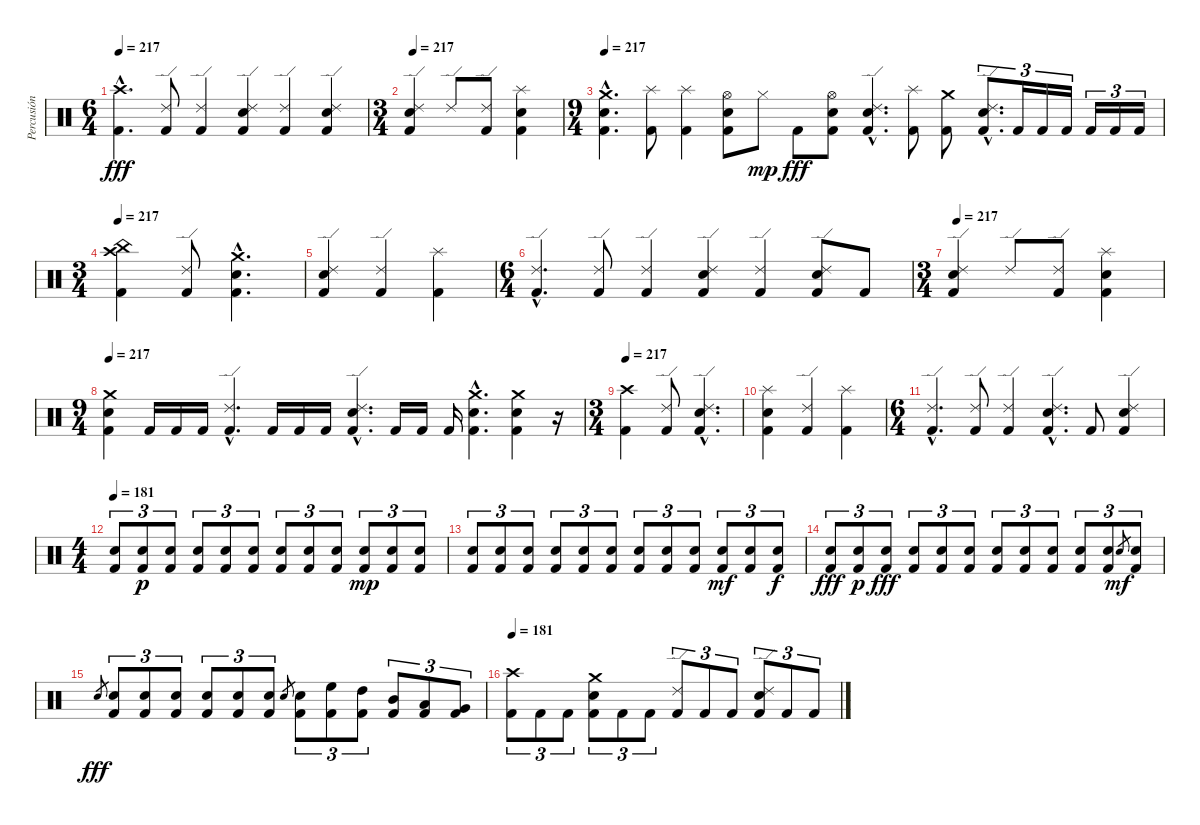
\track ("Percusión" "Percusión") {instrument percussion}
\staff {score}
\articulation defaults
\ts (6 4)
\tempo 217
\clef neutral
\ks c
("Kick (hit) 2"{hac} "Crash high (hit)"{hac}).4{d dy fff} ("Kick (hit) 2" "Ride (edge) 2").8 ("Kick (hit) 2" "Ride (edge) 2").4 ("Kick (hit) 2" "Electric Snare (hit)" "Ride (edge) 2").4 ("Kick (hit) 2" "Ride (edge) 2").4 ("Kick (hit) 2" "Electric Snare (hit)" "Ride (edge) 2").4 |
\ts (3 4)
\tempo 217
("Kick (hit) 2" "Electric Snare (hit)" "Ride (edge) 2").4 "Ride (edge) 2".8 ("Kick (hit) 2" "Ride (edge) 2").8 ("Kick (hit) 2" "Electric Snare (hit)" "Splash (hit)").4 |
\ts (9 4)
\tempo 217
("Kick (hit) 2"{hac} "Electric Snare (hit)"{hac} "Crash medium (hit)"{hac}).4{d} ("Kick (hit) 2" "Splash (hit)").8 ("Kick (hit) 2" "Splash (hit)").4 ("Kick (hit) 2" "Electric Snare (hit)" "Hi-Hat (open)").8 "Hi-Hat (closed)".8{dy mp} "Kick (hit) 2".8{dy fff} ("Kick (hit) 2" "Electric Snare (hit)" "Hi-Hat (open)").8 ("Kick (hit) 2"{hac} "Electric Snare (hit)"{hac} "Ride (edge) 2"{hac}).4{d} ("Kick (hit) 2" "Splash (hit)").8 ("Kick (hit) 2" "Crash medium (hit)").8 ("Kick (hit) 2"{hac} "Electric Snare (hit)"{hac} "Ride (edge) 2"{hac}).8{d tu (3 2)} "Kick (hit) 2".16{tu (3 2)} "Kick (hit) 2".16{tu (3 2)} "Kick (hit) 2".16{tu (3 2)} "Kick (hit) 2".16{tu (3 2)} "Kick (hit) 2".16{tu (3 2)} "Kick (hit) 2".16{tu (3 2)} |
\ts (3 4)
\tempo 217
("Kick (hit) 2" "Crash high (hit)" "China (hit)").4 ("Kick (hit) 2" "Ride (edge) 2").8 ("Kick (hit) 2"{hac} "Electric Snare (hit)"{hac} "Crash medium (hit)"{hac}).4{d} |
("Kick (hit) 2" "Electric Snare (hit)" "Ride (edge) 2").4 ("Kick (hit) 2" "Ride (edge) 2").4 ("Kick (hit) 2" "Splash (hit)").4 |
\ts (6 4)
("Kick (hit) 2"{hac} "Ride (edge) 2"{hac}).4{d} ("Kick (hit) 2" "Ride (edge) 2").8 ("Kick (hit) 2" "Ride (edge) 2").4 ("Kick (hit) 2" "Electric Snare (hit)" "Ride (edge) 2").4 ("Kick (hit) 2" "Ride (edge) 2").4 ("Kick (hit) 2" "Electric Snare (hit)" "Ride (edge) 2").8 "Kick (hit) 2".8 |
\ts (3 4)
\tempo 217
("Kick (hit) 2" "Electric Snare (hit)" "Ride (edge) 2").4 "Ride (edge) 2".8 ("Kick (hit) 2" "Ride (edge) 2").8 ("Kick (hit) 2" "Electric Snare (hit)" "Splash (hit)").4 |
\ts (9 4)
\tempo 217
("Kick (hit) 2" "Electric Snare (hit)" "Crash medium (hit)").4 "Kick (hit) 2".16 "Kick (hit) 2".16 "Kick (hit) 2".16 ("Kick (hit) 2"{hac} "Ride (edge) 2"{hac}).4{d} "Kick (hit) 2".16 "Kick (hit) 2".16 "Kick (hit) 2".16 ("Kick (hit) 2"{hac} "Electric Snare (hit)"{hac} "Ride (edge) 2"{hac}).4{d} "Kick (hit) 2".16 "Kick (hit) 2".16 "Kick (hit) 2".16 ("Kick (hit) 2"{hac} "Electric Snare (hit)"{hac} "Crash medium (hit)"{hac}).4{d} ("Kick (hit) 2" "Electric Snare (hit)" "Crash medium (hit)").4 r.16 |
\ts (3 4)
\tempo 217
("Kick (hit) 2" "Crash high (hit)").4 ("Kick (hit) 2" "Ride (edge) 2").8 ("Kick (hit) 2"{hac} "Electric Snare (hit)"{hac} "Ride (edge) 2"{hac}).4{d} |
("Kick (hit) 2" "Electric Snare (hit)" "Splash (hit)").4 ("Kick (hit) 2" "Ride (edge) 2").4 ("Kick (hit) 2" "Splash (hit)").4 |
\ts (6 4)
("Kick (hit) 2"{hac} "Ride (edge) 2"{hac}).4{d} ("Kick (hit) 2" "Ride (edge) 2").8 ("Kick (hit) 2" "Ride (edge) 2").4 ("Kick (hit) 2"{hac} "Electric Snare (hit)"{hac} "Ride (edge) 2"{hac}).4{d} "Kick (hit) 2".8 ("Kick (hit) 2" "Electric Snare (hit)" "Ride (edge) 2").4 |
\ts (4 4)
\tempo 181
("Kick (hit) 2" "Electric Snare (hit)").8{tu (3 2)} ("Kick (hit) 2" "Electric Snare (hit)").8{tu (3 2) dy p} ("Kick (hit) 2" "Electric Snare (hit)").8{tu (3 2)} ("Kick (hit) 2" "Electric Snare (hit)").8{tu (3 2)} ("Kick (hit) 2" "Electric Snare (hit)").8{tu (3 2)} ("Kick (hit) 2" "Electric Snare (hit)").8{tu (3 2)} ("Kick (hit) 2" "Electric Snare (hit)").8{tu (3 2)} ("Kick (hit) 2" "Electric Snare (hit)").8{tu (3 2)} ("Kick (hit) 2" "Electric Snare (hit)").8{tu (3 2)} ("Kick (hit) 2" "Electric Snare (hit)").8{tu (3 2) dy mp} ("Kick (hit) 2" "Electric Snare (hit)").8{tu (3 2)} ("Kick (hit) 2" "Electric Snare (hit)").8{tu (3 2)} |
("Kick (hit) 2" "Electric Snare (hit)").8{tu (3 2)} ("Kick (hit) 2" "Electric Snare (hit)").8{tu (3 2)} ("Kick (hit) 2" "Electric Snare (hit)").8{tu (3 2)} ("Kick (hit) 2" "Electric Snare (hit)").8{tu (3 2)} ("Kick (hit) 2" "Electric Snare (hit)").8{tu (3 2)} ("Kick (hit) 2" "Electric Snare (hit)").8{tu (3 2)} ("Kick (hit) 2" "Electric Snare (hit)").8{tu (3 2)} ("Kick (hit) 2" "Electric Snare (hit)").8{tu (3 2)} ("Kick (hit) 2" "Electric Snare (hit)").8{tu (3 2)} ("Kick (hit) 2" "Electric Snare (hit)").8{tu (3 2) dy mf} ("Kick (hit) 2" "Electric Snare (hit)").8{tu (3 2)} ("Kick (hit) 2" "Electric Snare (hit)").8{tu (3 2) dy f} |
("Kick (hit) 2" "Electric Snare (hit)").8{tu (3 2) dy fff} ("Kick (hit) 2" "Electric Snare (hit)").8{tu (3 2) dy p} ("Kick (hit) 2" "Electric Snare (hit)").8{tu (3 2) dy fff} ("Kick (hit) 2" "Electric Snare (hit)").8{tu (3 2)} ("Kick (hit) 2" "Electric Snare (hit)").8{tu (3 2)} ("Kick (hit) 2" "Electric Snare (hit)").8{tu (3 2)} ("Kick (hit) 2" "Electric Snare (hit)").8{tu (3 2)} ("Kick (hit) 2" "Electric Snare (hit)").8{tu (3 2)} ("Kick (hit) 2" "Electric Snare (hit)").8{tu (3 2)} ("Kick (hit) 2" "Electric Snare (hit)").8{tu (3 2)} ("Kick (hit) 2" "Electric Snare (hit)").8{tu (3 2)} "Electric Snare (hit)".8{gr dy mf} ("Kick (hit) 2" "Electric Snare (hit)").8{tu (3 2)} |
"Electric Snare (hit)".8{gr dy fff} ("Kick (hit) 2" "Electric Snare (hit)").8{tu (3 2)} ("Kick (hit) 2" "Electric Snare (hit)").8{tu (3 2)} ("Kick (hit) 2" "Electric Snare (hit)").8{tu (3 2)} ("Kick (hit) 2" "Electric Snare (hit)").8{tu (3 2)} ("Kick (hit) 2" "Electric Snare (hit)").8{tu (3 2)} ("Kick (hit) 2" "Electric Snare (hit)").8{tu (3 2)} "Electric Snare (hit)".8{gr} ("Kick (hit) 2" "Electric Snare (hit)").8{tu (3 2)} ("Kick (hit) 2" "High Floor Tom (hit)").8{tu (3 2)} ("Kick (hit) 2" "High Tom (hit)").8{tu (3 2)} ("Kick (hit) 2" "Mid Tom (hit)").8{tu (3 2)} ("Kick (hit) 2" "Low Tom (hit)").8{tu (3 2)} ("Kick (hit) 2" "Very Low Tom (hit)").8{tu (3 2)} |
\tempo 181
("Kick (hit) 2" "Crash high (hit)").8{tu (3 2)} "Kick (hit) 2".8{tu (3 2)} "Kick (hit) 2".8{tu (3 2)} ("Kick (hit) 2" "Electric Snare (hit)" "Crash medium (hit)").8{tu (3 2)} "Kick (hit) 2".8{tu (3 2)} "Kick (hit) 2".8{tu (3 2)} ("Kick (hit) 2" "Ride (edge) 2").8{tu (3 2)} "Kick (hit) 2".8{tu (3 2)} "Kick (hit) 2".8{tu (3 2)} ("Kick (hit) 2" "Electric Snare (hit)" "Ride (edge) 2").8{tu (3 2)} "Kick (hit) 2".8{tu (3 2)} "Kick (hit) 2".8{tu (3 2)}
